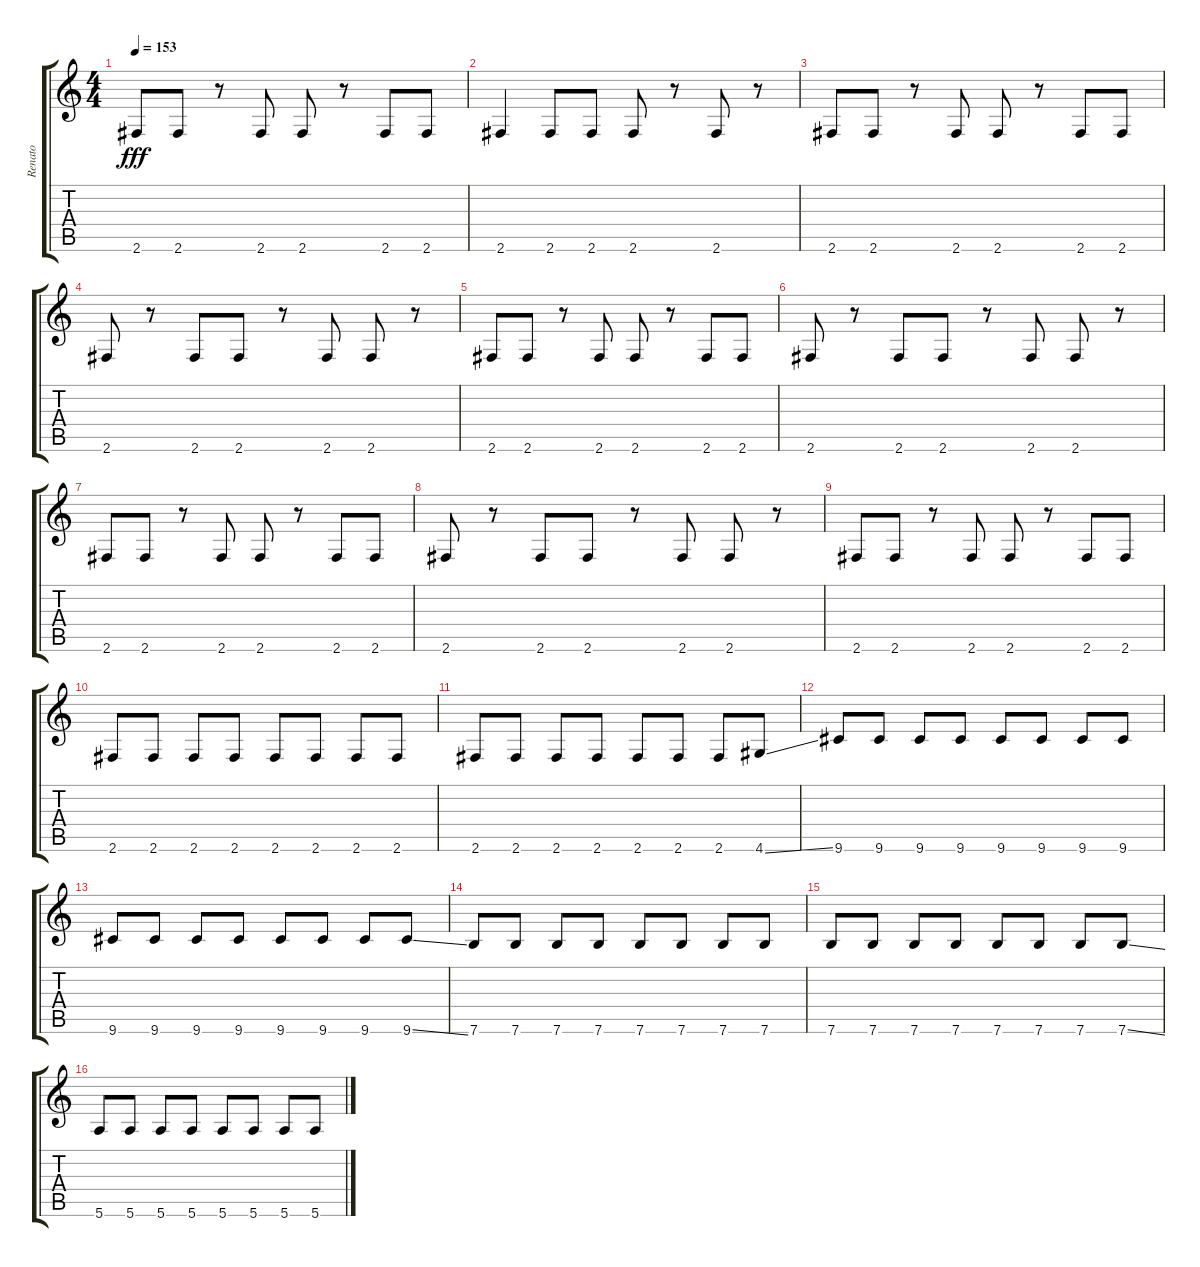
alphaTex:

\track ("Renato" "Renato") {instrument distortionguitar}
\staff {score tabs}
\tuning (E4 B3 G3 D3 A2 E2) {hide}
\ts (4 4)
\tempo 153
\clef g2
\ks c
2.6.8{dy fff} 2.6.8 r.8 2.6.8 2.6.8 r.8 2.6.8 2.6.8 |
2.6.4 2.6.8 2.6.8 2.6.8 r.8 2.6.8 r.8 |
2.6.8 2.6.8 r.8 2.6.8 2.6.8 r.8 2.6.8 2.6.8 |
2.6.8 r.8 2.6.8 2.6.8 r.8 2.6.8 2.6.8 r.8 |
2.6.8 2.6.8 r.8 2.6.8 2.6.8 r.8 2.6.8 2.6.8 |
2.6.8 r.8 2.6.8 2.6.8 r.8 2.6.8 2.6.8 r.8 |
2.6.8 2.6.8 r.8 2.6.8 2.6.8 r.8 2.6.8 2.6.8 |
2.6.8 r.8 2.6.8 2.6.8 r.8 2.6.8 2.6.8 r.8 |
2.6.8 2.6.8 r.8 2.6.8 2.6.8 r.8 2.6.8 2.6.8 |
2.6.8 2.6.8 2.6.8 2.6.8 2.6.8 2.6.8 2.6.8 2.6.8 |
2.6.8 2.6.8 2.6.8 2.6.8 2.6.8 2.6.8 2.6.8 4.6{ss}.8 |
9.6.8 9.6.8 9.6.8 9.6.8 9.6.8 9.6.8 9.6.8 9.6.8 |
9.6.8 9.6.8 9.6.8 9.6.8 9.6.8 9.6.8 9.6.8 9.6{ss}.8 |
7.6.8 7.6.8 7.6.8 7.6.8 7.6.8 7.6.8 7.6.8 7.6.8 |
7.6.8 7.6.8 7.6.8 7.6.8 7.6.8 7.6.8 7.6.8 7.6{ss}.8 |
5.6.8 5.6.8 5.6.8 5.6.8 5.6.8 5.6.8 5.6.8 5.6.8
